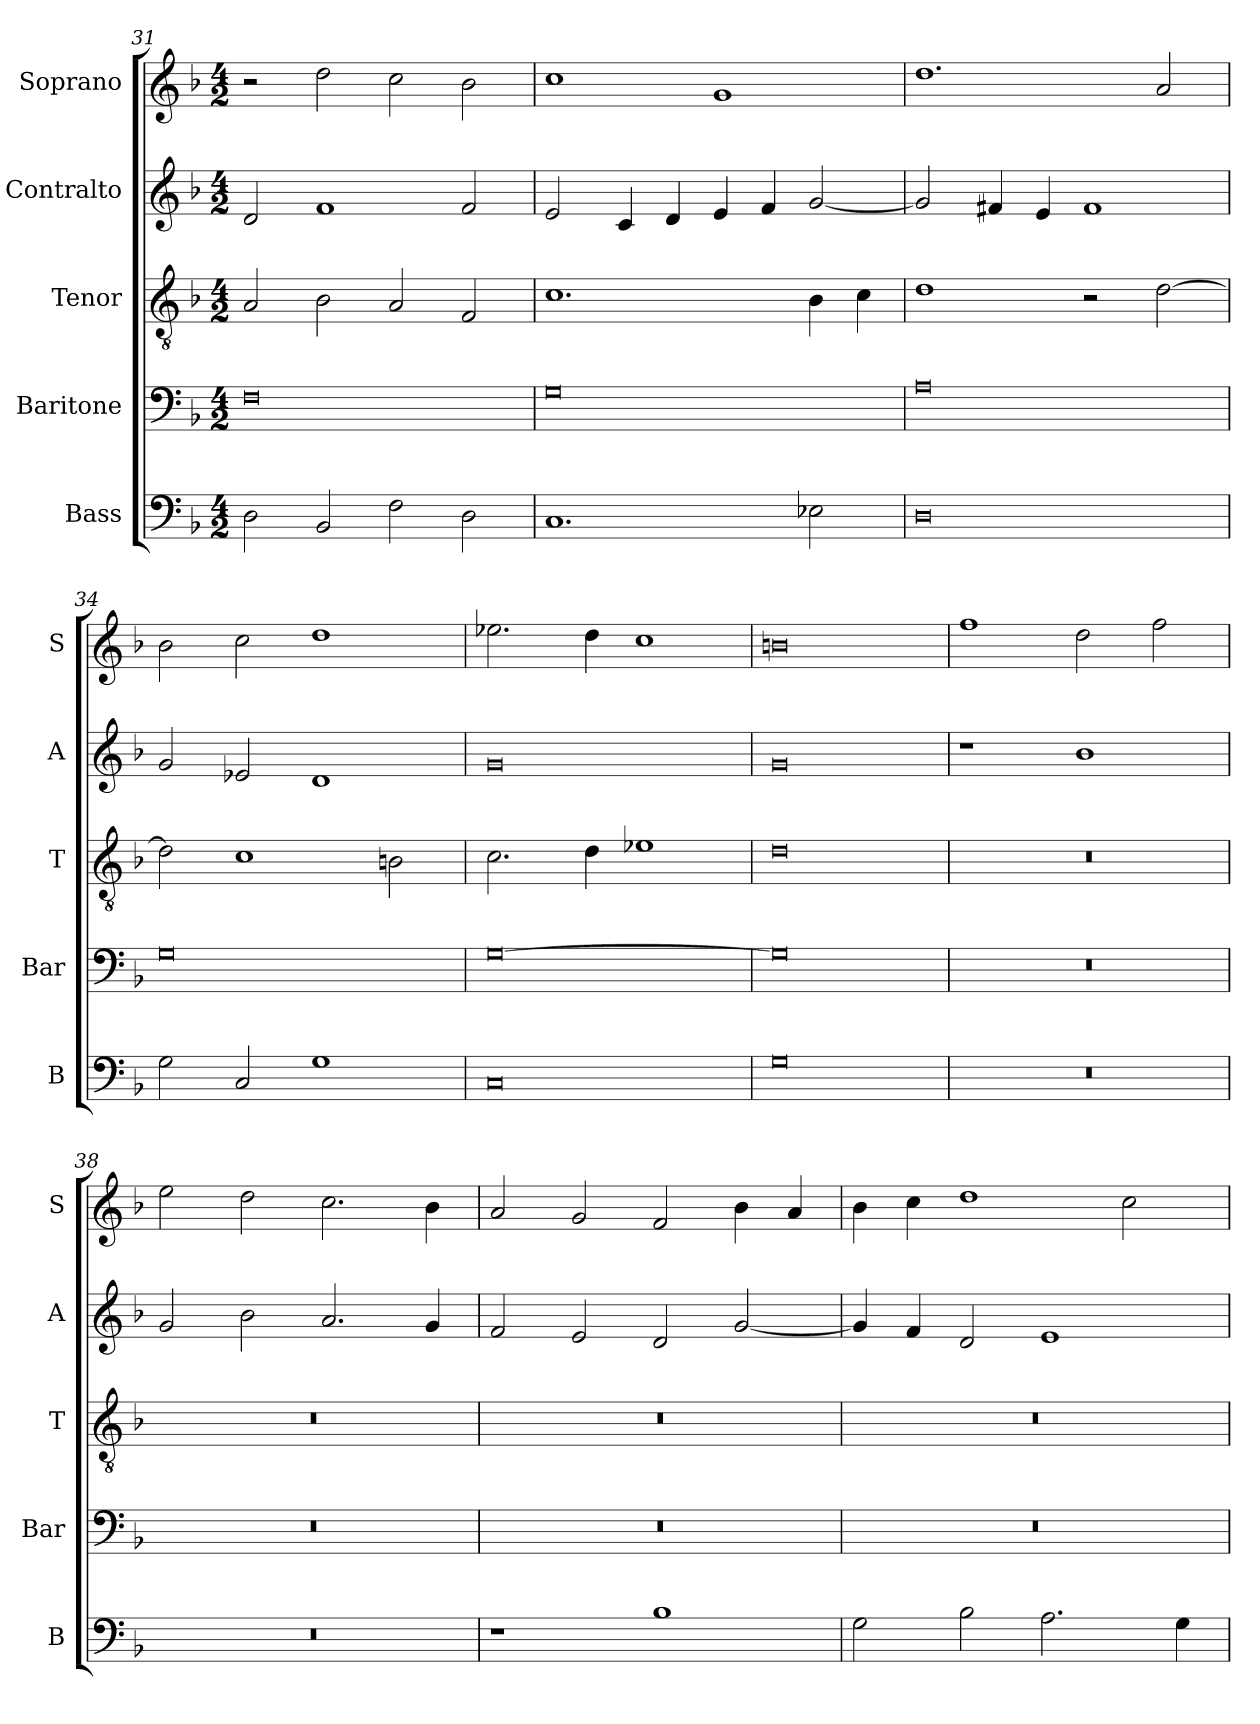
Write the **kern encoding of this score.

**kern	**kern	**kern	**kern	**kern
*part5	*part4	*part3	*part2	*part1
*staff5	*staff4	*staff3	*staff2	*staff1
*I"Bass	*I"Baritone	*I"Tenor	*I"Contralto	*I"Soprano
*I'B	*I'Bar	*I'T	*I'A	*I'S
*clefF4	*clefF4	*clefGv2	*clefG2	*clefG2
*k[b-]	*k[b-]	*k[b-]	*k[b-]	*k[b-]
*G:dor	*G:dor	*G:dor	*G:dor	*G:dor
*M4/2	*M4/2	*M4/2	*M4/2	*M4/2
=31	=31	=31	=31	=31
2D	0F	2A	2d	2r
2BB-	.	2B-	1f	2dd
2F	.	2A	.	2cc
2D	.	2F	2f	2b-
=32	=32	=32	=32	=32
1.C	0G	1.c	2e	1cc
.	.	.	4c	.
.	.	.	4d	.
.	.	.	4e	1g
.	.	.	4f	.
2E-X	.	4B-	[2g	.
.	.	4c	.	.
=33	=33	=33	=33	=33
0D	0A	1d	2g]	1.dd
.	.	.	4f#X	.
.	.	.	4e	.
.	.	2r	1f#	.
.	.	[2d	.	2a
=34	=34	=34	=34	=34
2G	0G	2d]	2g	2b-
2C	.	1c	2e-X	2cc
1G	.	.	1d	1dd
.	.	2Bn	.	.
=35	=35	=35	=35	=35
0C	[0G	2.c	0g	2.ee-X
.	.	4d	.	4dd
.	.	1e-X	.	1cc
=36	=36	=36	=36	=36
0G	0G]	0d	0g	0bn
=37	=37	=37	=37	=37
0r	0r	0r	1r	1ff
.	.	.	1b-	2dd
.	.	.	.	2ff
=38	=38	=38	=38	=38
0r	0r	0r	2g	2ee
.	.	.	2b-	2dd
.	.	.	2.a	2.cc
.	.	.	4g	4b-
=39	=39	=39	=39	=39
1r	0r	0r	2f	2a
.	.	.	2e	2g
1B-	.	.	2d	2f
.	.	.	[2g	4b-
.	.	.	.	4a
=40	=40	=40	=40	=40
2G	0r	0r	4g]	4b-
.	.	.	4f	4cc
2B-	.	.	2d	1dd
2.A	.	.	1e	.
.	.	.	.	2cc
4G	.	.	.	.
=	=	=	=	=
*-	*-	*-	*-	*-
